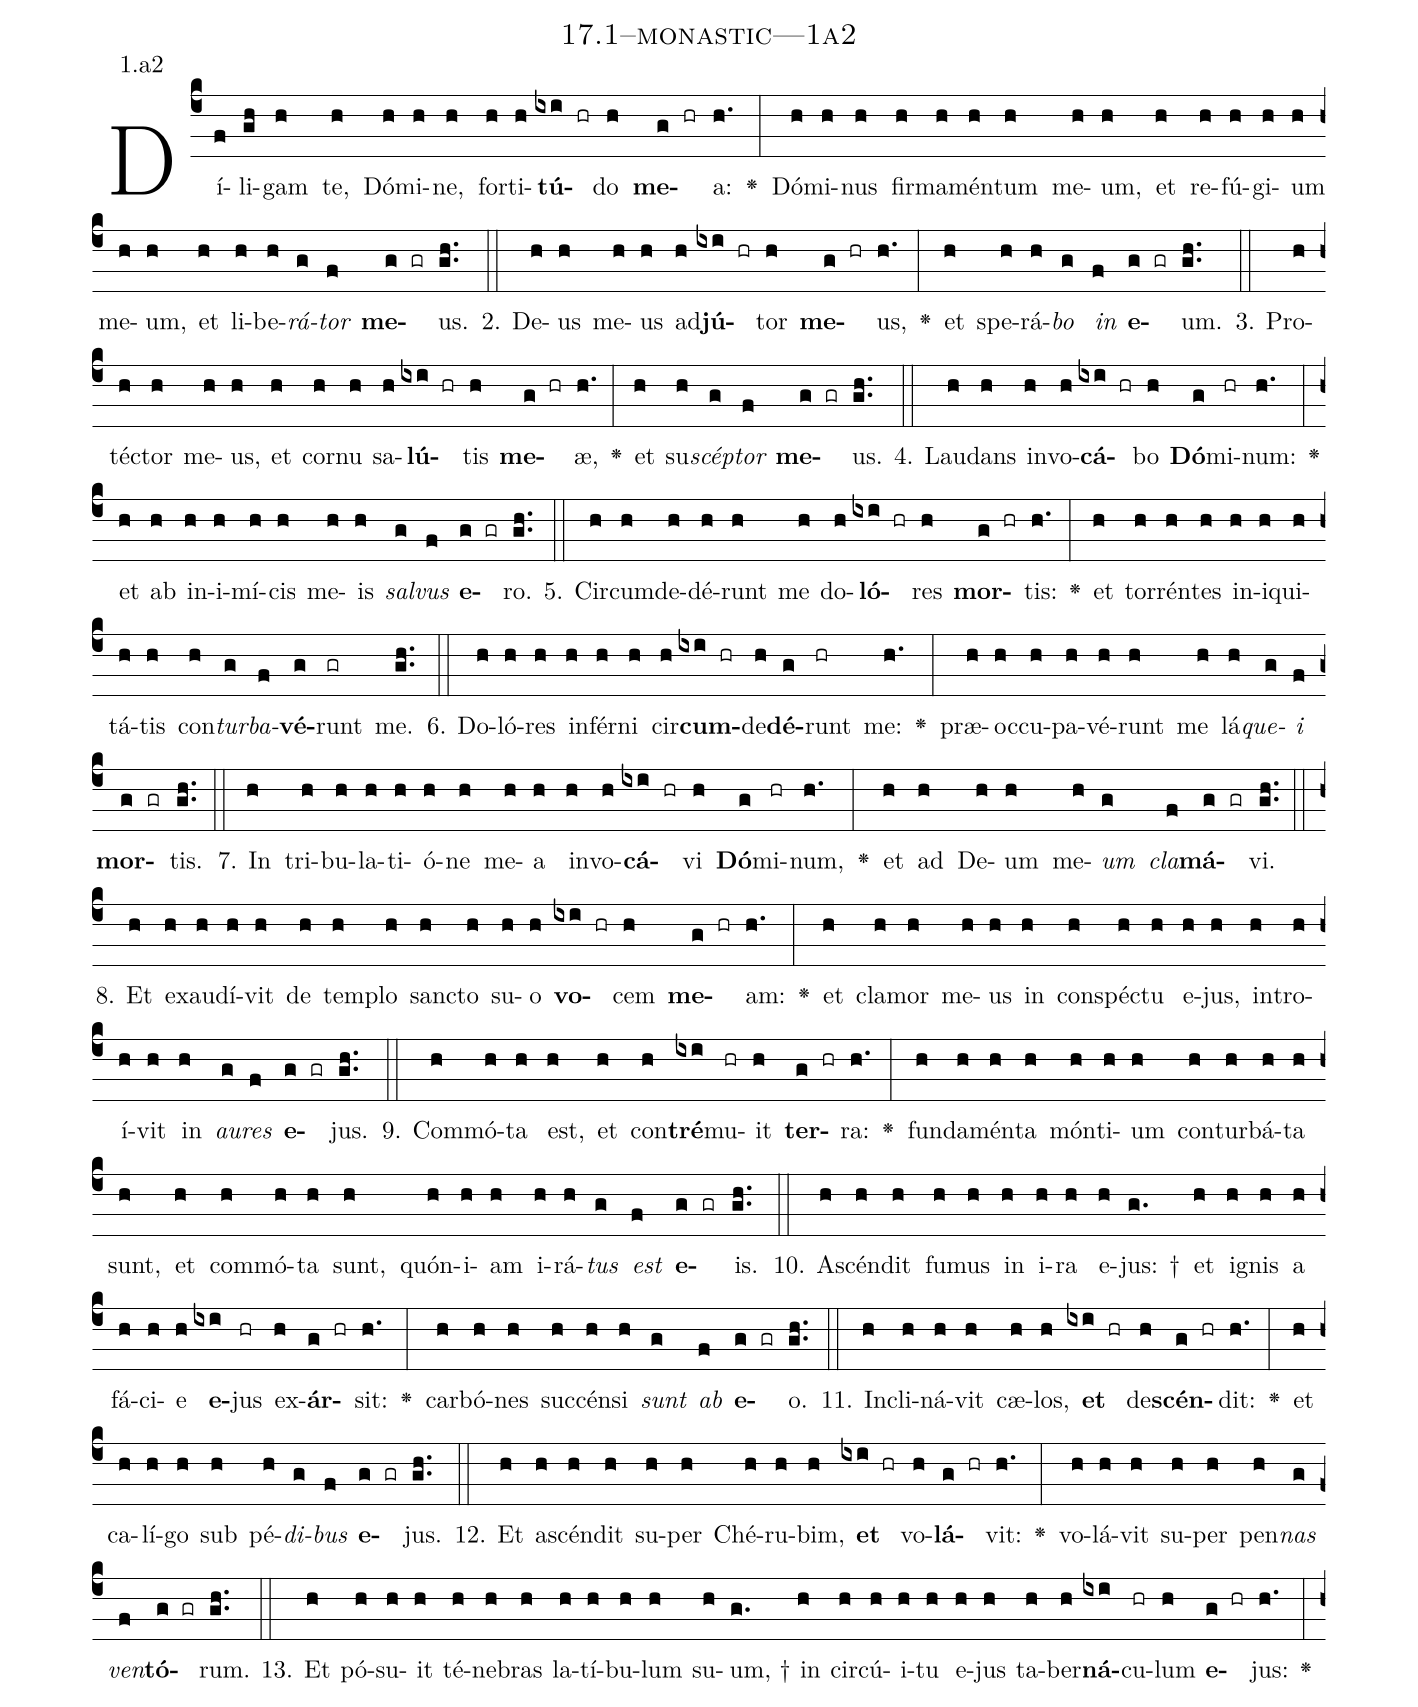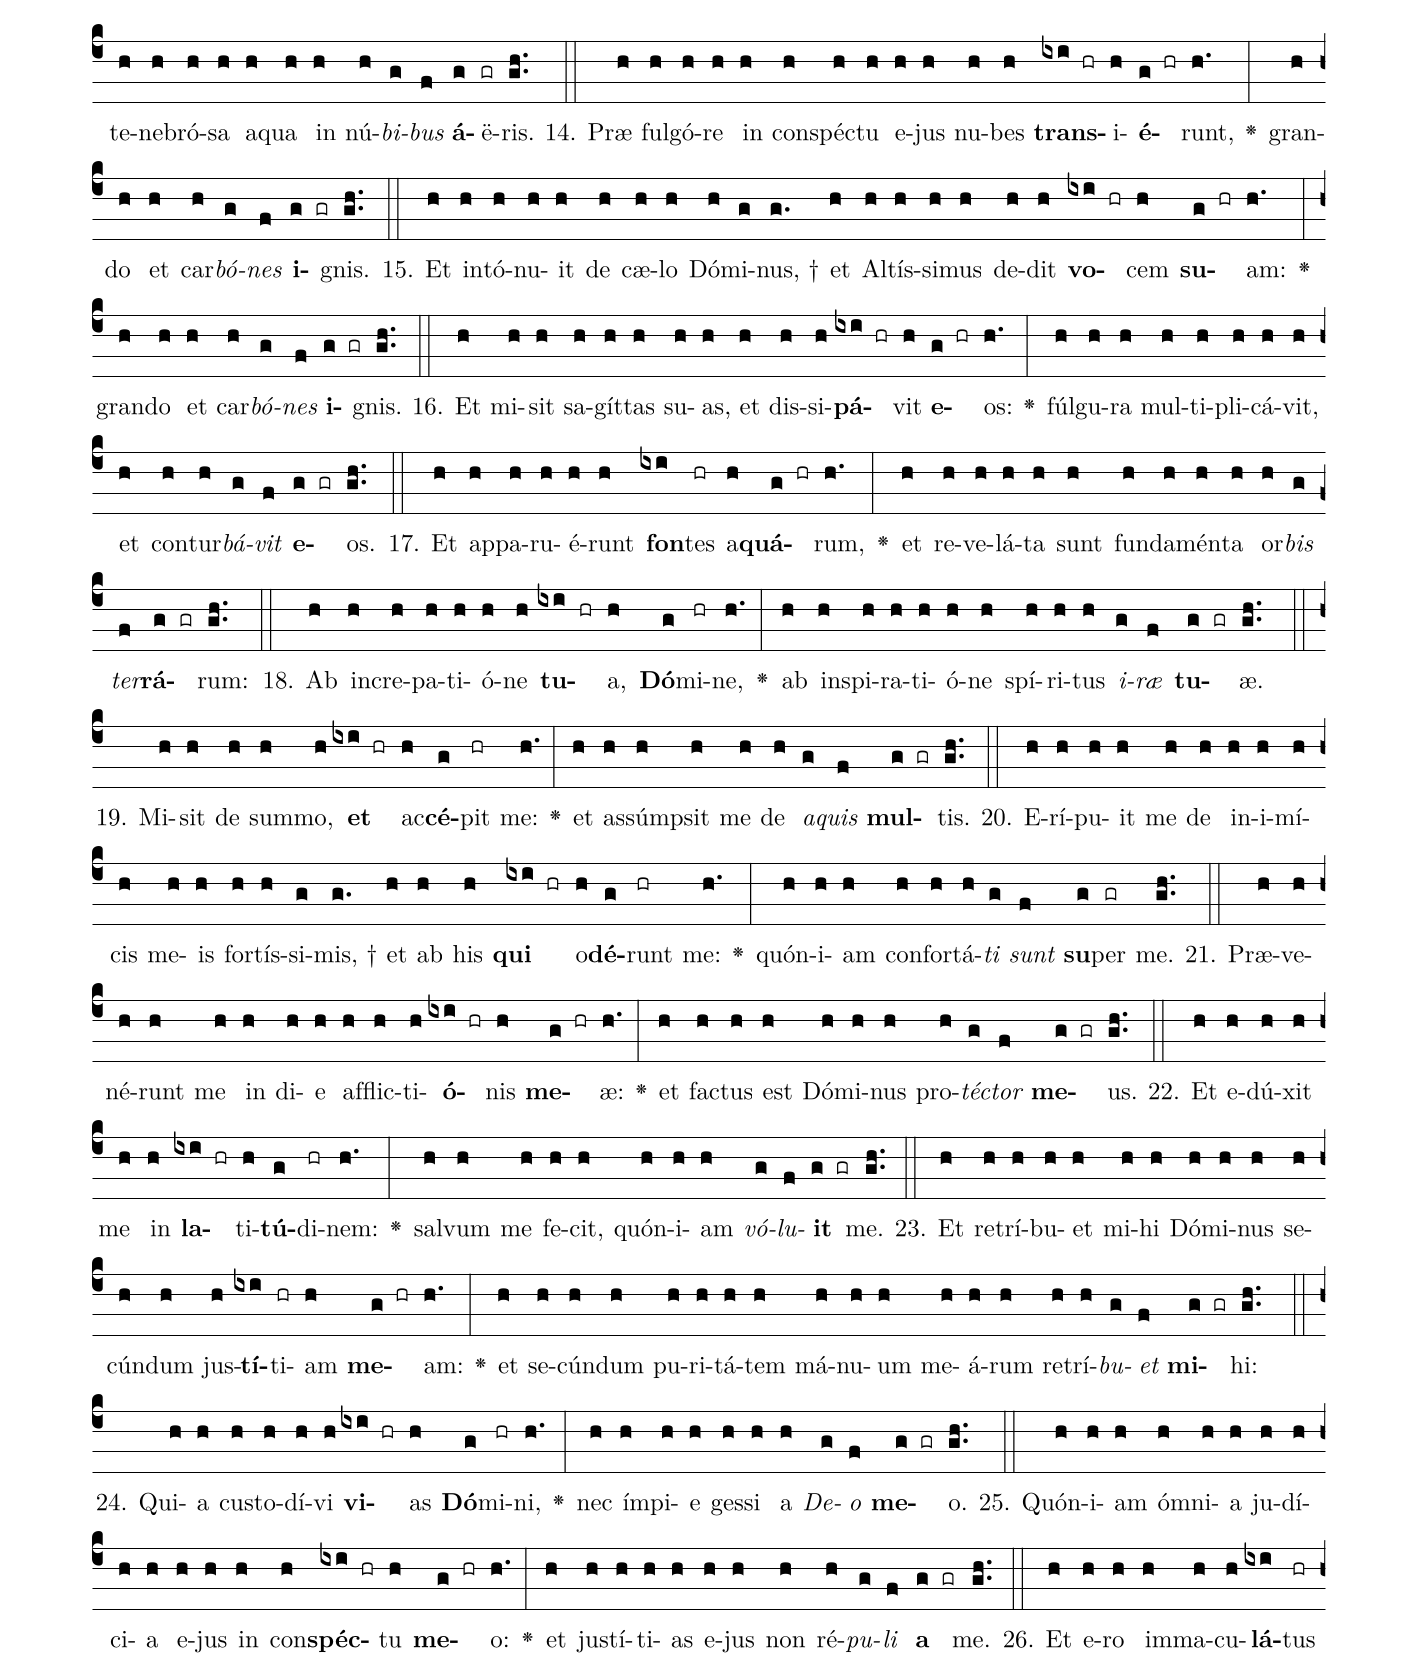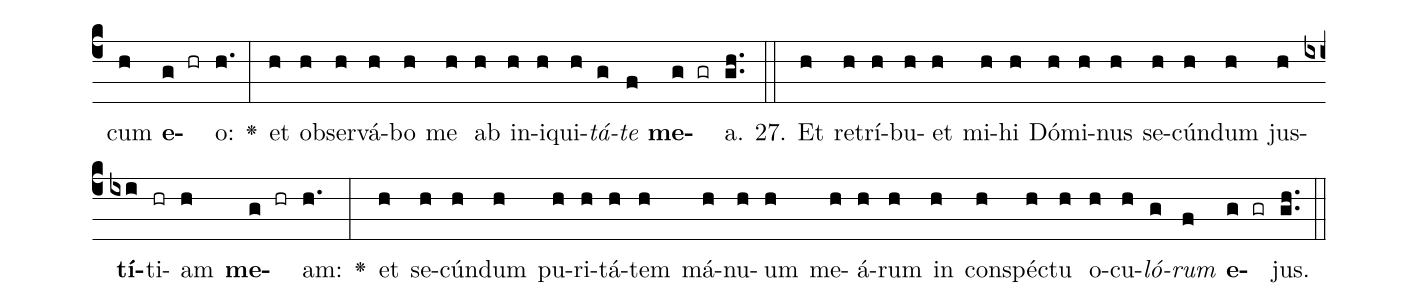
name: 17.1--monastic---1a2;
annotation: 1.a2;
%%
(c4)Dí(f)li(gh)gam(h) te,(h) Dó(h)mi(h)ne,(h) for(h)ti(h)<b>tú</b>(ixi hr)do(h) <b>me</b>(g hr)a:(h.) <v>\greheightstar</v>(:) Dó(h)mi(h)nus(h) fir(h)ma(h)mén(h)tum(h) me(h)um,(h) et(h) re(h)fú(h)gi(h)um(h) me(h)um,(h) et(h) li(h)be(h)<i>rá</i>(g)<i>tor</i>(f) <b>me</b>(g gr)us.(gh..) (::)
2. De(h)us(h) me(h)us(h) ad(h)<b>jú</b>(ixi hr)tor(h) <b>me</b>(g hr)us,(h.) <v>\greheightstar</v>(:) et(h) spe(h)rá(h)<i>bo</i>(g) <i>in</i>(f) <b>e</b>(g gr)um.(gh..) (::)
3. Pro(h)téc(h)tor(h) me(h)us,(h) et(h) cor(h)nu(h) sa(h)<b>lú</b>(ixi hr)tis(h) <b>me</b>(g hr)æ,(h.) <v>\greheightstar</v>(:) et(h) su(h)<i>scép</i>(g)<i>tor</i>(f) <b>me</b>(g gr)us.(gh..) (::)
4. Lau(h)dans(h) in(h)vo(h)<b>cá</b>(ixi hr)bo(h) <b>Dó</b>(g)mi(hr)num:(h.) <v>\greheightstar</v>(:) et(h) ab(h) in(h)i(h)mí(h)cis(h) me(h)is(h) <i>sal</i>(g)<i>vus</i>(f) <b>e</b>(g gr)ro.(gh..) (::)
5. Cir(h)cum(h)de(h)dé(h)runt(h) me(h) do(h)<b>ló</b>(ixi hr)res(h) <b>mor</b>(g hr)tis:(h.) <v>\greheightstar</v>(:) et(h) tor(h)rén(h)tes(h) in(h)i(h)qui(h)tá(h)tis(h) con(h)<i>tur</i>(g)<i>ba</i>(f)<b>vé</b>(g)runt(gr) me.(gh..) (::)
6. Do(h)ló(h)res(h) in(h)fér(h)ni(h) cir(h)<b>cum</b>(ixi hr)de(h)<b>dé</b>(g)runt(hr) me:(h.) <v>\greheightstar</v>(:) præ(h)oc(h)cu(h)pa(h)vé(h)runt(h) me(h) lá(h)<i>que</i>(g)<i>i</i>(f) <b>mor</b>(g gr)tis.(gh..) (::)
7. In(h) tri(h)bu(h)la(h)ti(h)ó(h)ne(h) me(h)a(h) in(h)vo(h)<b>cá</b>(ixi hr)vi(h) <b>Dó</b>(g)mi(hr)num,(h.) <v>\greheightstar</v>(:) et(h) ad(h) De(h)um(h) me(h)<i>um</i>(g) <i>cla</i>(f)<b>má</b>(g gr)vi.(gh..) (::)
8. Et(h) ex(h)au(h)dí(h)vit(h) de(h) tem(h)plo(h) sanc(h)to(h) su(h)o(h) <b>vo</b>(ixi hr)cem(h) <b>me</b>(g hr)am:(h.) <v>\greheightstar</v>(:) et(h) cla(h)mor(h) me(h)us(h) in(h) con(h)spéc(h)tu(h) e(h)jus,(h) in(h)tro(h)í(h)vit(h) in(h) <i>au</i>(g)<i>res</i>(f) <b>e</b>(g gr)jus.(gh..) (::)
9. Com(h)mó(h)ta(h) est,(h) et(h) con(h)<b>tré</b>(ixi)mu(hr)it(h) <b>ter</b>(g hr)ra:(h.) <v>\greheightstar</v>(:) fun(h)da(h)mén(h)ta(h) món(h)ti(h)um(h) con(h)tur(h)bá(h)ta(h) sunt,(h) et(h) com(h)mó(h)ta(h) sunt,(h) quón(h)i(h)am(h) i(h)rá(h)<i>tus</i>(g) <i>est</i>(f) <b>e</b>(g gr)is.(gh..) (::)
10. A(h)scén(h)dit(h) fu(h)mus(h) in(h) i(h)ra(h) e(h)jus: †(g.) et(h) i(h)gnis(h) a(h) fá(h)ci(h)e(h) <b>e</b>(ixi)jus(hr) ex(h)<b>ár</b>(g hr)sit:(h.) <v>\greheightstar</v>(:) car(h)bó(h)nes(h) suc(h)cén(h)si(h) <i>sunt</i>(g) <i>ab</i>(f) <b>e</b>(g gr)o.(gh..) (::)
11. In(h)cli(h)ná(h)vit(h) cæ(h)los,(h) <b>et</b>(ixi hr) de(h)<b>scén</b>(g hr)dit:(h.) <v>\greheightstar</v>(:) et(h) ca(h)lí(h)go(h) sub(h) pé(h)<i>di</i>(g)<i>bus</i>(f) <b>e</b>(g gr)jus.(gh..) (::)
12. Et(h) a(h)scén(h)dit(h) su(h)per(h) Ché(h)ru(h)bim,(h) <b>et</b>(ixi hr) vo(h)<b>lá</b>(g hr)vit:(h.) <v>\greheightstar</v>(:) vo(h)lá(h)vit(h) su(h)per(h) pen(h)<i>nas</i>(g) <i>ven</i>(f)<b>tó</b>(g gr)rum.(gh..) (::)
13. Et(h) pó(h)su(h)it(h) té(h)ne(h)bras(h) la(h)tí(h)bu(h)lum(h) su(h)um, †(g.) in(h) cir(h)cú(h)i(h)tu(h) e(h)jus(h) ta(h)ber(h)<b>ná</b>(ixi)cu(hr)lum(h) <b>e</b>(g hr)jus:(h.) <v>\greheightstar</v>(:) te(h)ne(h)bró(h)sa(h) a(h)qua(h) in(h) nú(h)<i>bi</i>(g)<i>bus</i>(f) <b>á</b>(g)ë(gr)ris.(gh..) (::)
14. Præ(h) ful(h)gó(h)re(h) in(h) con(h)spéc(h)tu(h) e(h)jus(h) nu(h)bes(h) <b>trans</b>(ixi hr)i(h)<b>é</b>(g hr)runt,(h.) <v>\greheightstar</v>(:) gran(h)do(h) et(h) car(h)<i>bó</i>(g)<i>nes</i>(f) <b>i</b>(g gr)gnis.(gh..) (::)
15. Et(h) in(h)tó(h)nu(h)it(h) de(h) cæ(h)lo(h) Dó(h)mi(g)nus, †(g.) et(h) Al(h)tís(h)si(h)mus(h) de(h)dit(h) <b>vo</b>(ixi hr)cem(h) <b>su</b>(g hr)am:(h.) <v>\greheightstar</v>(:) gran(h)do(h) et(h) car(h)<i>bó</i>(g)<i>nes</i>(f) <b>i</b>(g gr)gnis.(gh..) (::)
16. Et(h) mi(h)sit(h) sa(h)gít(h)tas(h) su(h)as,(h) et(h) dis(h)si(h)<b>pá</b>(ixi hr)vit(h) <b>e</b>(g hr)os:(h.) <v>\greheightstar</v>(:) fúl(h)gu(h)ra(h) mul(h)ti(h)pli(h)cá(h)vit,(h) et(h) con(h)tur(h)<i>bá</i>(g)<i>vit</i>(f) <b>e</b>(g gr)os.(gh..) (::)
17. Et(h) ap(h)pa(h)ru(h)é(h)runt(h) <b>fon</b>(ixi)tes(hr) a(h)<b>quá</b>(g hr)rum,(h.) <v>\greheightstar</v>(:) et(h) re(h)ve(h)lá(h)ta(h) sunt(h) fun(h)da(h)mén(h)ta(h) or(h)<i>bis</i>(g) <i>ter</i>(f)<b>rá</b>(g gr)rum:(gh..) (::)
18. Ab(h) in(h)cre(h)pa(h)ti(h)ó(h)ne(h) <b>tu</b>(ixi hr)a,(h) <b>Dó</b>(g)mi(hr)ne,(h.) <v>\greheightstar</v>(:) ab(h) in(h)spi(h)ra(h)ti(h)ó(h)ne(h) spí(h)ri(h)tus(h) <i>i</i>(g)<i>ræ</i>(f) <b>tu</b>(g gr)æ.(gh..) (::)
19. Mi(h)sit(h) de(h) sum(h)mo,(h) <b>et</b>(ixi hr) ac(h)<b>cé</b>(g)pit(hr) me:(h.) <v>\greheightstar</v>(:) et(h) as(h)súmp(h)sit(h) me(h) de(h) <i>a</i>(g)<i>quis</i>(f) <b>mul</b>(g gr)tis.(gh..) (::)
20. E(h)rí(h)pu(h)it(h) me(h) de(h) in(h)i(h)mí(h)cis(h) me(h)is(h) for(h)tís(h)si(g)mis, †(g.) et(h) ab(h) his(h) <b>qui</b>(ixi hr) o(h)<b>dé</b>(g)runt(hr) me:(h.) <v>\greheightstar</v>(:) quón(h)i(h)am(h) con(h)for(h)tá(h)<i>ti</i>(g) <i>sunt</i>(f) <b>su</b>(g)per(gr) me.(gh..) (::)
21. Præ(h)ve(h)né(h)runt(h) me(h) in(h) di(h)e(h) af(h)flic(h)ti(h)<b>ó</b>(ixi hr)nis(h) <b>me</b>(g hr)æ:(h.) <v>\greheightstar</v>(:) et(h) fac(h)tus(h) est(h) Dó(h)mi(h)nus(h) pro(h)<i>téc</i>(g)<i>tor</i>(f) <b>me</b>(g gr)us.(gh..) (::)
22. Et(h) e(h)dú(h)xit(h) me(h) in(h) <b>la</b>(ixi hr)ti(h)<b>tú</b>(g)di(hr)nem:(h.) <v>\greheightstar</v>(:) sal(h)vum(h) me(h) fe(h)cit,(h) quón(h)i(h)am(h) <i>vó</i>(g)<i>lu</i>(f)<b>it</b>(g gr) me.(gh..) (::)
23. Et(h) re(h)trí(h)bu(h)et(h) mi(h)hi(h) Dó(h)mi(h)nus(h) se(h)cún(h)dum(h) jus(h)<b>tí</b>(ixi)ti(hr)am(h) <b>me</b>(g hr)am:(h.) <v>\greheightstar</v>(:) et(h) se(h)cún(h)dum(h) pu(h)ri(h)tá(h)tem(h) má(h)nu(h)um(h) me(h)á(h)rum(h) re(h)trí(h)<i>bu</i>(g)<i>et</i>(f) <b>mi</b>(g gr)hi:(gh..) (::)
24. Qui(h)a(h) cus(h)to(h)dí(h)vi(h) <b>vi</b>(ixi hr)as(h) <b>Dó</b>(g)mi(hr)ni,(h.) <v>\greheightstar</v>(:) nec(h) ím(h)pi(h)e(h) ges(h)si(h) a(h) <i>De</i>(g)<i>o</i>(f) <b>me</b>(g gr)o.(gh..) (::)
25. Quón(h)i(h)am(h) óm(h)ni(h)a(h) ju(h)dí(h)ci(h)a(h) e(h)jus(h) in(h) con(h)<b>spéc</b>(ixi hr)tu(h) <b>me</b>(g hr)o:(h.) <v>\greheightstar</v>(:) et(h) jus(h)tí(h)ti(h)as(h) e(h)jus(h) non(h) ré(h)<i>pu</i>(g)<i>li</i>(f) <b>a</b>(g gr) me.(gh..) (::)
26. Et(h) e(h)ro(h) im(h)ma(h)cu(h)<b>lá</b>(ixi)tus(hr) cum(h) <b>e</b>(g hr)o:(h.) <v>\greheightstar</v>(:) et(h) ob(h)ser(h)vá(h)bo(h) me(h) ab(h) in(h)i(h)qui(h)<i>tá</i>(g)<i>te</i>(f) <b>me</b>(g gr)a.(gh..) (::)
27. Et(h) re(h)trí(h)bu(h)et(h) mi(h)hi(h) Dó(h)mi(h)nus(h) se(h)cún(h)dum(h) jus(h)<b>tí</b>(ixi)ti(hr)am(h) <b>me</b>(g hr)am:(h.) <v>\greheightstar</v>(:) et(h) se(h)cún(h)dum(h) pu(h)ri(h)tá(h)tem(h) má(h)nu(h)um(h) me(h)á(h)rum(h) in(h) con(h)spéc(h)tu(h) o(h)cu(h)<i>ló</i>(g)<i>rum</i>(f) <b>e</b>(g gr)jus.(gh..) (::)
